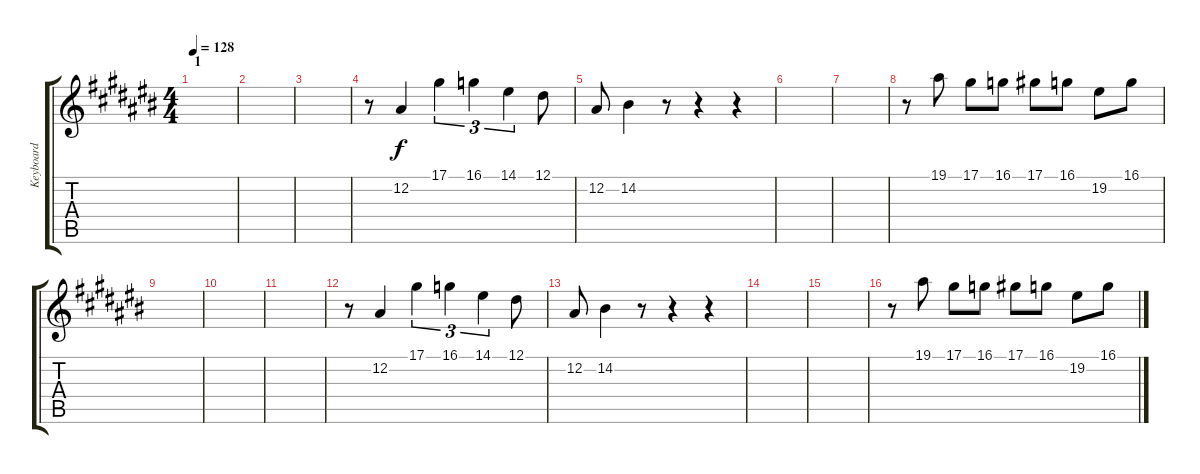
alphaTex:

\track ("Keyboard" "Keyboard") {instrument clarinet}
\staff {score tabs}
\tuning (Eb4 Bb3 Gb3 Db3 Ab2 Eb2) {hide}
\ts (4 4)
\section ("" "1")
\tempo 128
\clef g2
\ks c#
|
|
|
r.8 12.2.4 17.1.4{tu (3 2)} 16.1.4{tu (3 2)} 14.1.4{tu (3 2)} 12.1.8 |
12.2.8 14.2.4 r.8 r.4 r.4 |
|
|
r.8 19.1.8 17.1.8 16.1.8 17.1.8 16.1.8 19.2.8 16.1.8 |
|
|
|
r.8 12.2.4 17.1.4{tu (3 2)} 16.1.4{tu (3 2)} 14.1.4{tu (3 2)} 12.1.8 |
12.2.8 14.2.4 r.8 r.4 r.4 |
|
|
r.8 19.1.8 17.1.8 16.1.8 17.1.8 16.1.8 19.2.8 16.1.8
